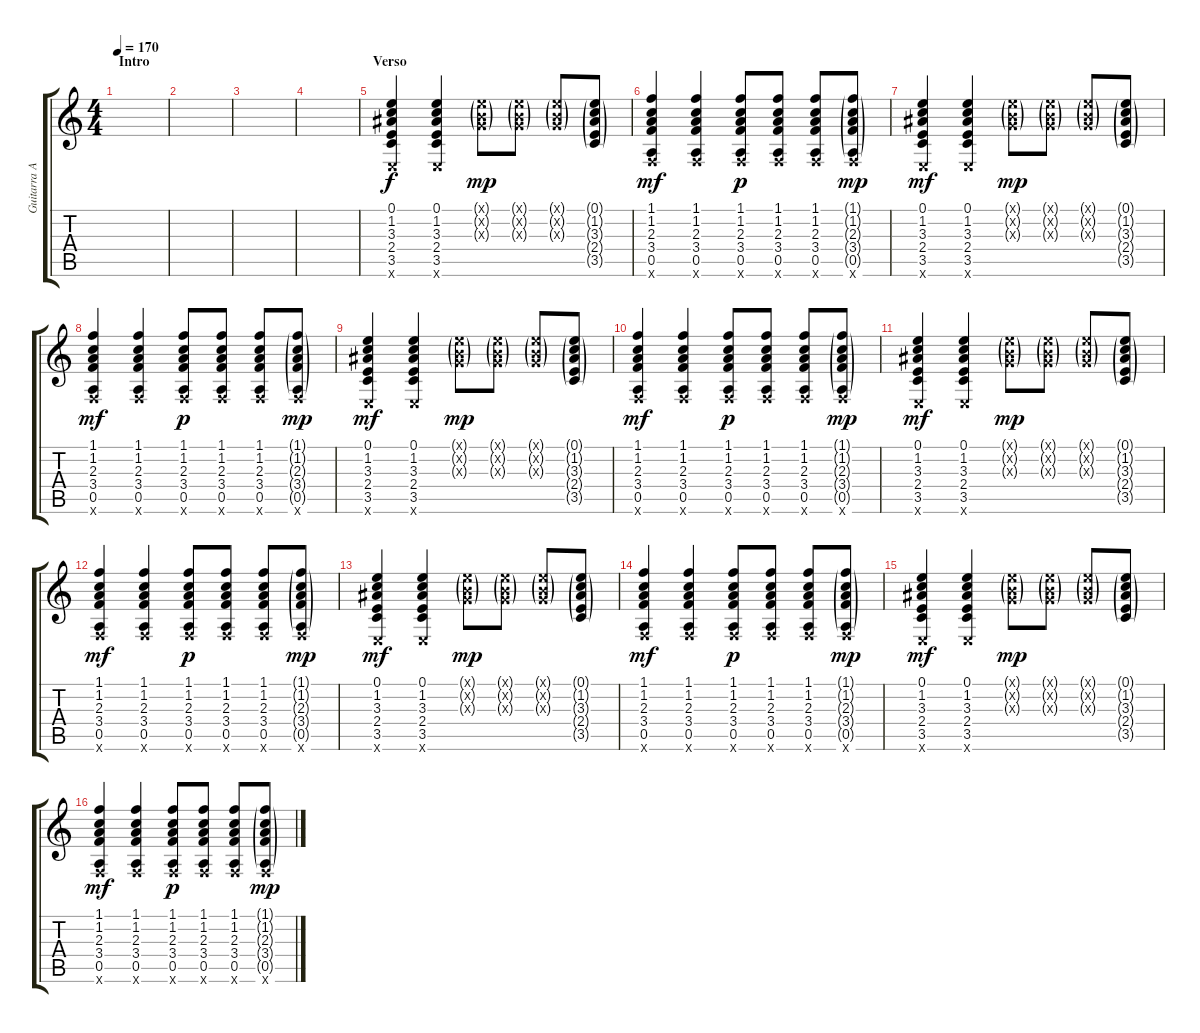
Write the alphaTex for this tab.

\track ("Guitarra Acustica (Verso y Outro)" "Guitarra A") {instrument acousticguitarsteel}
\staff {score tabs}
\tuning (E4 B3 G3 D3 A2 E2) {hide}
\ts (4 4)
\section ("" "Intro")
\tempo 170
\clef g2
\ks c
|
|
|
|
\section ("" "Verso")
(0.1 1.2 3.3 2.4 3.5 0.6{x}).4 (0.1 1.2 3.3 2.4 3.5 0.6{x}).4 (0.1{g x} 0.2{g x} 0.3{g x}).8{dy mp} (0.1{g x} 0.2{g x} 0.3{g x}).8 (0.1{g x} 0.2{g x} 0.3{g x}).8 (0.1{g} 1.2{g} 3.3{g} 2.4{g} 3.5{g}).8 |
(1.1 1.2 2.3 3.4 0.5 1.6{x}).4{dy mf} (1.1 1.2 2.3 3.4 0.5 1.6{x}).4 (1.1 1.2 2.3 3.4 0.5 1.6{x}).8{dy p} (1.1 1.2 2.3 3.4 0.5 1.6{x}).8 (1.1 1.2 2.3 3.4 0.5 1.6{x}).8 (1.1{g} 1.2{g} 2.3{g} 3.4{g} 0.5{g} 1.6{x}).8{dy mp} |
(0.1 1.2 3.3 2.4 3.5 0.6{x}).4{dy mf} (0.1 1.2 3.3 2.4 3.5 0.6{x}).4 (0.1{g x} 0.2{g x} 0.3{g x}).8{dy mp} (0.1{g x} 0.2{g x} 0.3{g x}).8 (0.1{g x} 0.2{g x} 0.3{g x}).8 (0.1{g} 1.2{g} 3.3{g} 2.4{g} 3.5{g}).8 |
(1.1 1.2 2.3 3.4 0.5 1.6{x}).4{dy mf} (1.1 1.2 2.3 3.4 0.5 1.6{x}).4 (1.1 1.2 2.3 3.4 0.5 1.6{x}).8{dy p} (1.1 1.2 2.3 3.4 0.5 1.6{x}).8 (1.1 1.2 2.3 3.4 0.5 1.6{x}).8 (1.1{g} 1.2{g} 2.3{g} 3.4{g} 0.5{g} 1.6{x}).8{dy mp} |
(0.1 1.2 3.3 2.4 3.5 0.6{x}).4{dy mf} (0.1 1.2 3.3 2.4 3.5 0.6{x}).4 (0.1{g x} 0.2{g x} 0.3{g x}).8{dy mp} (0.1{g x} 0.2{g x} 0.3{g x}).8 (0.1{g x} 0.2{g x} 0.3{g x}).8 (0.1{g} 1.2{g} 3.3{g} 2.4{g} 3.5{g}).8 |
(1.1 1.2 2.3 3.4 0.5 1.6{x}).4{dy mf} (1.1 1.2 2.3 3.4 0.5 1.6{x}).4 (1.1 1.2 2.3 3.4 0.5 1.6{x}).8{dy p} (1.1 1.2 2.3 3.4 0.5 1.6{x}).8 (1.1 1.2 2.3 3.4 0.5 1.6{x}).8 (1.1{g} 1.2{g} 2.3{g} 3.4{g} 0.5{g} 1.6{x}).8{dy mp} |
(0.1 1.2 3.3 2.4 3.5 0.6{x}).4{dy mf} (0.1 1.2 3.3 2.4 3.5 0.6{x}).4 (0.1{g x} 0.2{g x} 0.3{g x}).8{dy mp} (0.1{g x} 0.2{g x} 0.3{g x}).8 (0.1{g x} 0.2{g x} 0.3{g x}).8 (0.1{g} 1.2{g} 3.3{g} 2.4{g} 3.5{g}).8 |
(1.1 1.2 2.3 3.4 0.5 1.6{x}).4{dy mf} (1.1 1.2 2.3 3.4 0.5 1.6{x}).4 (1.1 1.2 2.3 3.4 0.5 1.6{x}).8{dy p} (1.1 1.2 2.3 3.4 0.5 1.6{x}).8 (1.1 1.2 2.3 3.4 0.5 1.6{x}).8 (1.1{g} 1.2{g} 2.3{g} 3.4{g} 0.5{g} 1.6{x}).8{dy mp} |
(0.1 1.2 3.3 2.4 3.5 0.6{x}).4{dy mf} (0.1 1.2 3.3 2.4 3.5 0.6{x}).4 (0.1{g x} 0.2{g x} 0.3{g x}).8{dy mp} (0.1{g x} 0.2{g x} 0.3{g x}).8 (0.1{g x} 0.2{g x} 0.3{g x}).8 (0.1{g} 1.2{g} 3.3{g} 2.4{g} 3.5{g}).8 |
(1.1 1.2 2.3 3.4 0.5 1.6{x}).4{dy mf} (1.1 1.2 2.3 3.4 0.5 1.6{x}).4 (1.1 1.2 2.3 3.4 0.5 1.6{x}).8{dy p} (1.1 1.2 2.3 3.4 0.5 1.6{x}).8 (1.1 1.2 2.3 3.4 0.5 1.6{x}).8 (1.1{g} 1.2{g} 2.3{g} 3.4{g} 0.5{g} 1.6{x}).8{dy mp} |
(0.1 1.2 3.3 2.4 3.5 0.6{x}).4{dy mf} (0.1 1.2 3.3 2.4 3.5 0.6{x}).4 (0.1{g x} 0.2{g x} 0.3{g x}).8{dy mp} (0.1{g x} 0.2{g x} 0.3{g x}).8 (0.1{g x} 0.2{g x} 0.3{g x}).8 (0.1{g} 1.2{g} 3.3{g} 2.4{g} 3.5{g}).8 |
(1.1 1.2 2.3 3.4 0.5 1.6{x}).4{dy mf} (1.1 1.2 2.3 3.4 0.5 1.6{x}).4 (1.1 1.2 2.3 3.4 0.5 1.6{x}).8{dy p} (1.1 1.2 2.3 3.4 0.5 1.6{x}).8 (1.1 1.2 2.3 3.4 0.5 1.6{x}).8 (1.1{g} 1.2{g} 2.3{g} 3.4{g} 0.5{g} 1.6{x}).8{dy mp}
